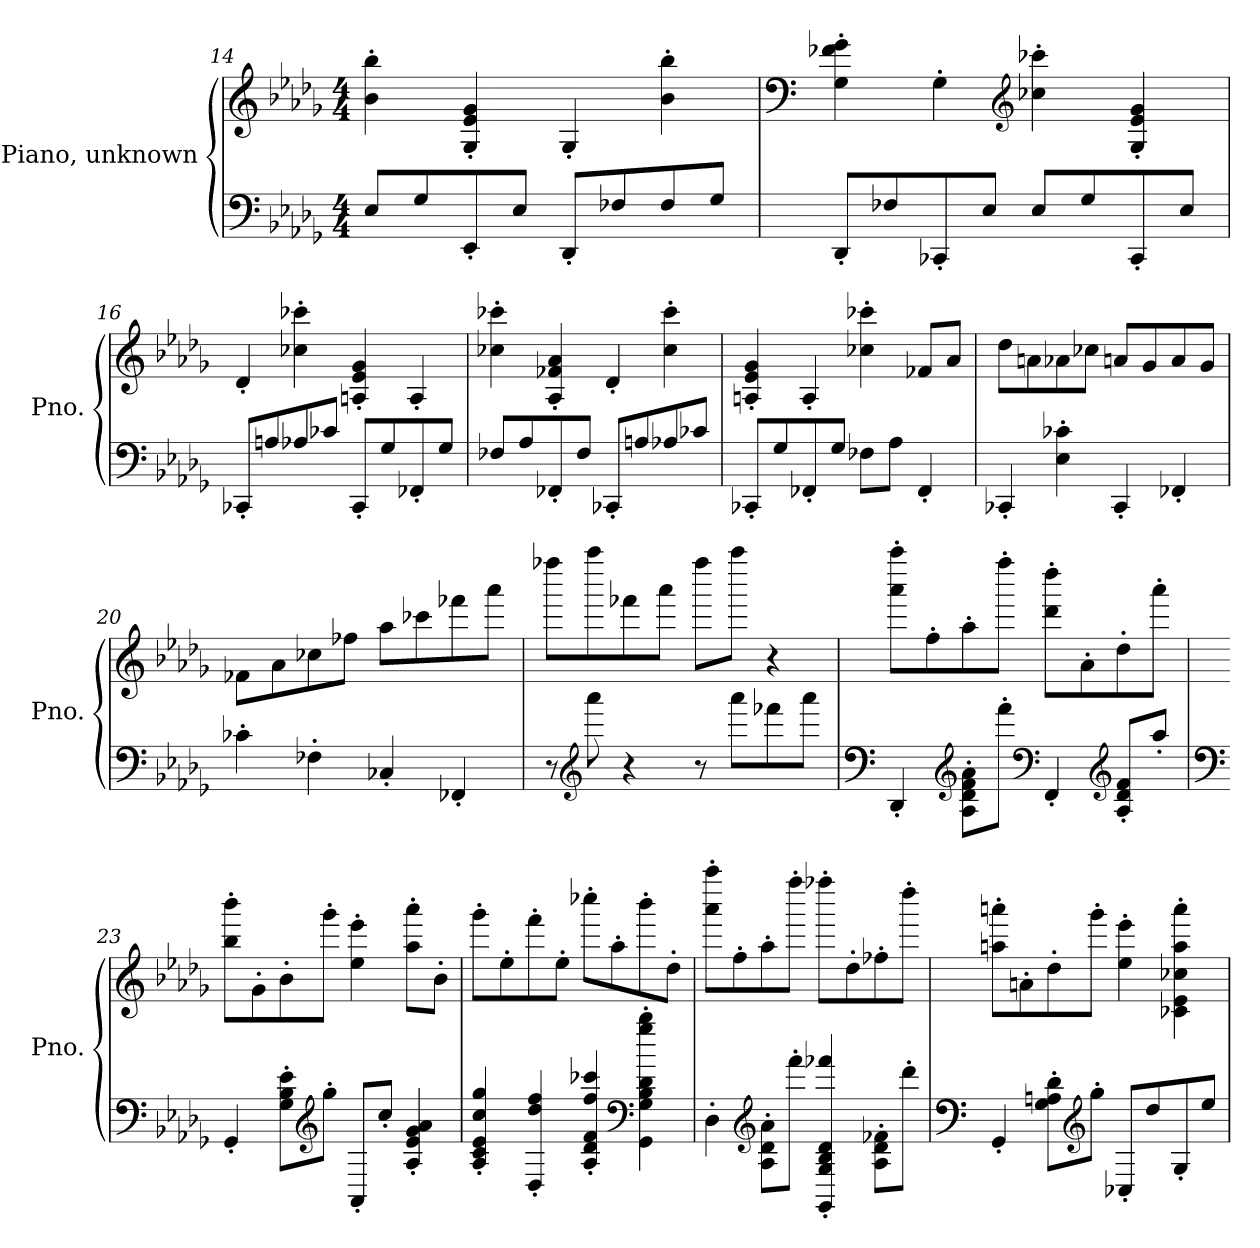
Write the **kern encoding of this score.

**kern	**kern
*part1	*part1
*staff2	*staff1
*I"Piano, unknown	*
*I'Pno.	*
*clefF4	*clefG2
*k[b-e-a-d-g-]	*k[b-e-a-d-g-]
*M4/4	*M4/4
=14	=14
8E-/L	4b-\' 4bb-\'
8G-/	.
8EE-'/	4G-/' 4e-/' 4g-/'
8E-/J	.
8DD-'/L	4G-'/
8F-X/	.
8F-/	4b-\' 4bb-\'
8G-/J	.
=15	=15
*	*clefF4
8DD-'/L	4G-\' 4f-X\' 4g-\'
8F-X/	.
8CC-X'/	4G-'\
8E-/J	.
*	*clefG2
8E-/L	4cc-X\' 4ccc-X\'
8G-/	.
8CC-'/	4G-/' 4e-/' 4g-/'
8E-/J	.
!!LO:LB:g=z
=16	=16
8CC-X'/L	4d-'/
8An/	.
8A-X/	4cc-X\' 4ccc-X\'
8c-X/J	.
8CC-'/L	4An/' 4e-/' 4g-/'
8G-/	.
8FF-X'/	4A'/
8G-/J	.
=17	=17
8F-X/L	4cc-X\' 4ccc-X\'
8A-/	.
8FF-X'/	4A-/' 4f-X/' 4a-/'
8F-/J	.
8CC-X'/L	4d-'/
8An/	.
8A-X/	4cc-\' 4ccc-\'
8c-X/J	.
=18	=18
8CC-X'/L	4An/' 4e-/' 4g-/'
8G-/	.
8FF-X'/	4A'/
8G-/J	.
8F-X\L	4cc-X\' 4ccc-X\'
8A-\J	.
4FF-'/	8f-X/L
.	8a-/J
!!LO:PB:g=z
=19	=19
4CC-X'/	8dd-\L
.	8an\
4E-\' 4c-X\'	8a-X\
.	8cc-X\J
4CC-'/	8an/L
.	8g-/
4FF-X'/	8a/
.	8g-/J
=20	=20
4c-X'\	8f-X\L
.	8a-\
4F-X'\	8cc-X\
.	8ff-X\J
4C-X'/	8aa-\L
.	8ccc-X\
4FF-X'/	8fff-X\
.	8aaa-\J
=21	=21
8r	8ffff-X\L
*clefG2	*
8aaa-\	8aaaa-\
4r	8fff-X\
.	8aaa-\J
8r	8ffff-\L
8aaa-\L	8aaaa-\J
8fff-X\	4r
8aaa-\J	.
!!LO:LB:g=z
=22	=22
*clefF4	*
4DD-'/	8aaa-\' 8aaaa-\'L
.	8ff'\
*clefG2	*
8A-\' 8d-\' 8f\' 8a-\'L	8aa-'\
8fff'\J	8ffff'\J
*clefF4	*
4FF'/	8ddd-\' 8dddd-\'L
.	8a-'\
*clefG2	*
8A-/' 8d-/' 8f/'L	8dd-'\
8aa-'/J	8aaa-'\J
=23	=23
*clefF4	*
4GG-'/	8bb-\' 8bbb-\'L
.	8g-'\
8G-\' 8B-\' 8e-\'L	8b-'\
*clefG2	*
8gg-'\J	8ggg-'\J
8AA-'/L	4ee-\' 4eee-\'
8cc'/J	.
4A-/' 4e-/' 4g-/' 4a-/'	8aa-\' 8aaa-\'L
.	8b-'\J
=24	=24
4A-/' 4c/' 4e-/' 4cc/' 4gg-/'	8ggg-'\L
.	8ee-'\
4D-/' 4dd-/' 4ff/'	8fff'\
.	8ee-'\J
4A-/' 4d-/' 4f/' 4ff/' 4ccc-X/'	8cccc-X'\L
.	8aa-'\
*clefF4	*
4GG-\' 4G-\' 4B-\' 4d-\' 4gg-\' 4bb-\'	8bbb-'\
.	8dd-'\J
!!LO:LB:g=z
=25	=25
4D-'\	8aaa-\' 8aaaa-\'L
.	8ff'\
*clefG2	*
8A-\' 8d-\' 8a-\'L	8aa-'\
8fff'\J	8ffff'\J
4GG-/' 4G-/' 4B-/' 4d-/' 4fff-X/'	8ffff-X'\L
.	8dd-'\
8A-\' 8d-\' 8f-X\'L	8ff-X'\
8ddd-'\J	8dddd-'\J
=26	=26
*clefF4	*
4GG-'/	8aan\' 8aaan\'L
.	8an'\
8G-\' 8An\' 8d-\'L	8dd-'\
*clefG2	*
8gg-'\J	8ggg-'\J
8C-X'/L	4ee-\' 4eee-\'
8dd-/	.
8G-'/	4c-X\' 4e-\' 4cc-X\' 4aa\' 4aaa\'
8ee-/J	.
=	=
*-	*-
